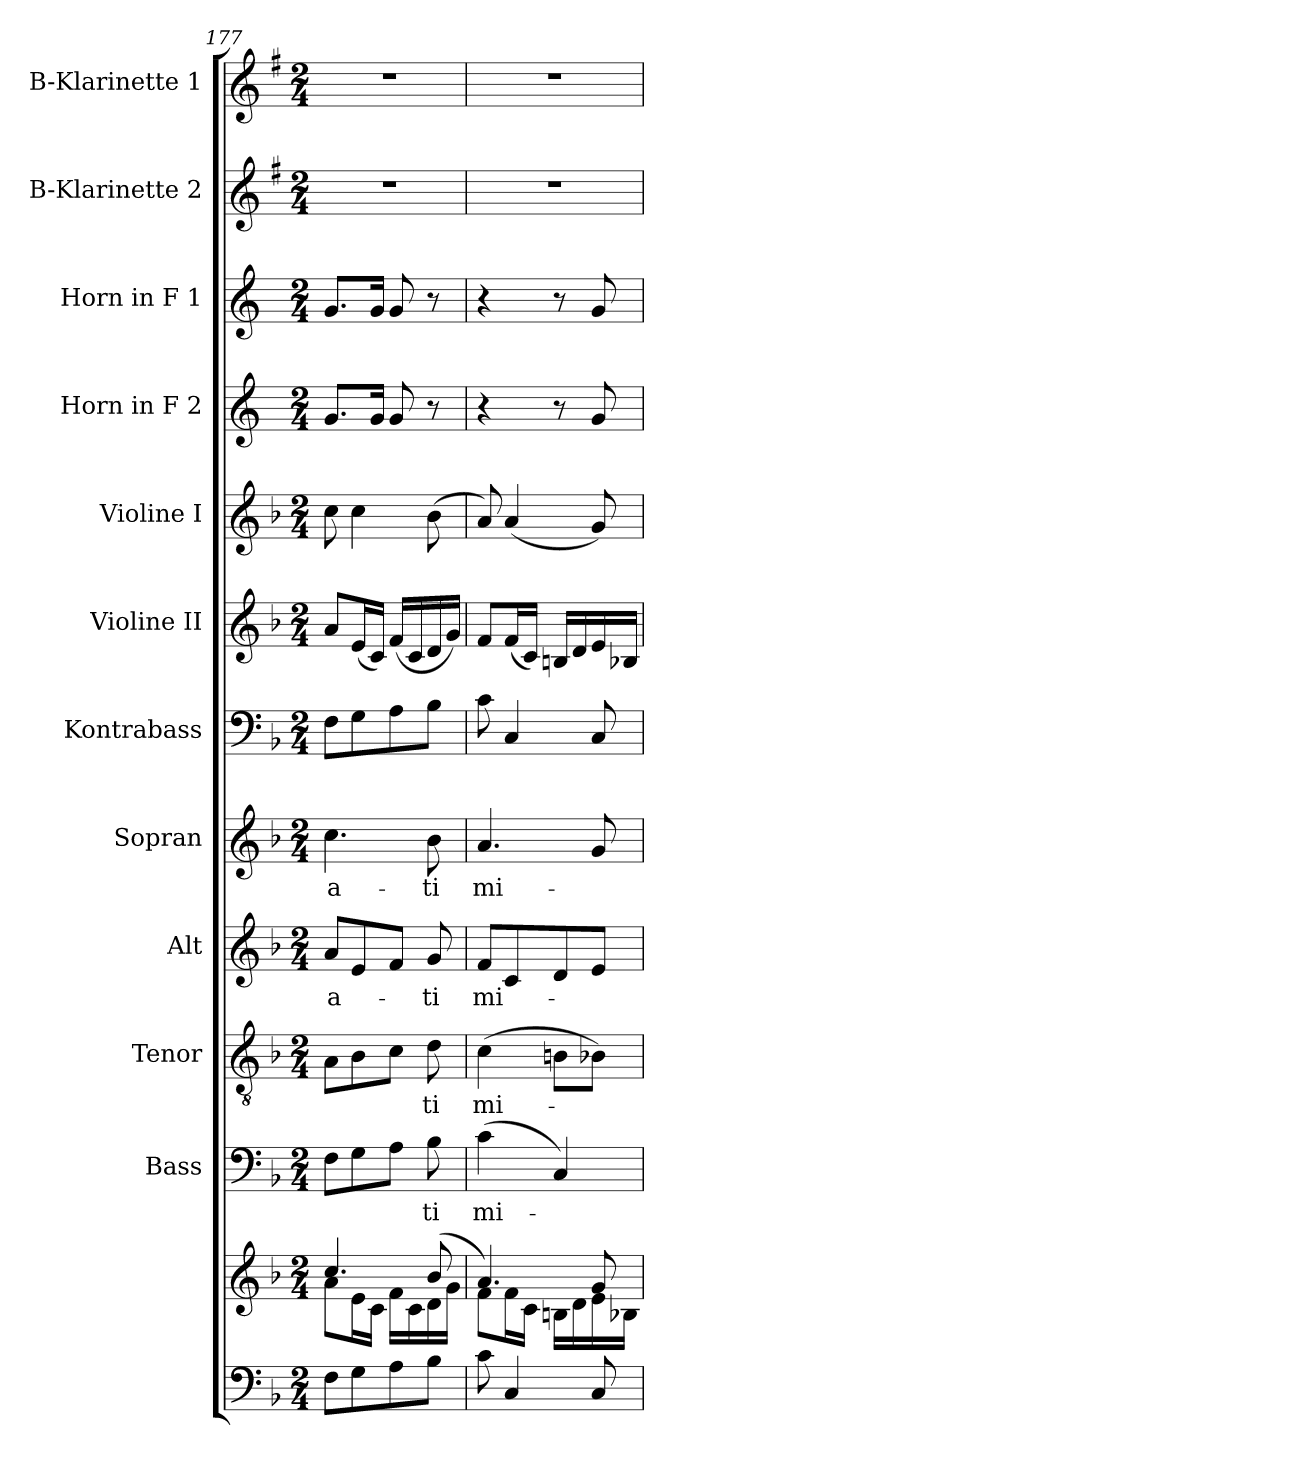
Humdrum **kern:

**kern	**kern	**kern	**text	**kern	**text	**kern	**text	**kern	**text	**kern	**kern	**kern	**kern	**kern	**kern	**kern
*part12	*part12	*part11	*part11	*part10	*part10	*part9	*part9	*part8	*part8	*part7	*part6	*part5	*part4	*part3	*part2	*part1
*staff13	*staff12	*staff11	*staff11	*staff10	*staff10	*staff9	*staff9	*staff8	*staff8	*staff7	*staff6	*staff5	*staff4	*staff3	*staff2	*staff1
*	*	*I"Bass	*	*I"Tenor	*	*I"Alt	*	*I"Sopran	*	*I"Kontrabass	*I"Violine II	*I"Violine I	*I"Horn in F 2	*I"Horn in F 1	*I"B-Klarinette 2	*I"B-Klarinette 1
*	*	*I'B.	*	*I'T.	*	*I'A.	*	*I'S.	*	*I'Kb.	*I'Vl. II	*I'Vl. I	*	*	*I'B Kl. 2	*I'B Kl. 1
!!LO:PB:g=z
*clefF4	*clefG2	*clefF4	*	*clefGv2	*	*clefG2	*	*clefG2	*	*clefF4	*clefG2	*clefG2	*clefG2	*clefG2	*clefG2	*clefG2
*	*	*	*	*	*	*	*	*	*	*ITrd7c12	*	*	*ITrd4c7	*ITrd4c7	*ITrd1c2	*ITrd1c2
*k[b-]	*k[b-]	*k[b-]	*	*k[b-]	*	*k[b-]	*	*k[b-]	*	*k[b-]	*k[b-]	*k[b-]	*k[b-]	*k[b-]	*k[b-]	*k[b-]
*F:	*F:	*F:	*	*F:	*	*F:	*	*F:	*	*F:	*F:	*F:	*F:	*F:	*F:	*F:
*M2/4	*M2/4	*M2/4	*	*M2/4	*	*M2/4	*	*M2/4	*	*M2/4	*M2/4	*M2/4	*M2/4	*M2/4	*M2/4	*M2/4
=177	=177	=177	=177	=177	=177	=177	=177	=177	=177	=177	=177	=177	=177	=177	=177	=177
*	*^	*	*	*	*	*	*	*	*	*	*	*	*	*	*	*
!	!	!	!	!	!	!	!	!LO:LY:b	!	!LO:LY:b	!	!	!	!	!	!	!
8F\L	4.cc/	8a\L	8F\L	.	8A\L	.	8a/L	-a-	4.cc\	-a-	8FF\L	8a/L	8cc\	8.c/L	8.c/L	2r	2r
8G\	.	16e\L	8G\	.	8B-\	.	8e/	.	.	.	8GG\	(<16e/L	4cc\	.	.	.	.
.	.	16c\JJ	.	.	.	.	.	.	.	.	.	16c/JJ)	.	16c/Jk	16c/Jk	.	.
8A\	.	16f\LL	8A\J	.	8c\J	.	8f/J	.	.	.	8AA\	(<16f/LL	.	8c/	8c/	.	.
.	.	16c\	.	.	.	.	.	.	.	.	.	16c/	.	.	.	.	.
!	!	!	!	!LO:LY:b	!	!LO:LY:b	!	!LO:LY:b	!	!LO:LY:b	!	!	!	!	!	!	!
8B-\J	(8b-/	16d\	8B-\	-ti	8d\	-ti	8g/	-ti	8b-\	-ti	8BB-\J	16d/	(>8b-\	8r	8r	.	.
.	.	16g\JJ	.	.	.	.	.	.	.	.	.	16g/JJ)	.	.	.	.	.
=178	=178	=178	=178	=178	=178	=178	=178	=178	=178	=178	=178	=178	=178	=178	=178	=178	=178
!	!	!	!	!LO:LY:b	!	!LO:LY:b	!	!LO:LY:b	!	!LO:LY:b	!	!	!	!	!	!	!
8c\	4.a/)	8f\L	(>4c\	mi-	(>4c\	mi-	8f/L	mi-	4.a/	mi-	8C\	8f/L	8a/)	4r	4r	2r	2r
4C/	.	16f\L	.	.	.	.	8c/	.	.	.	4CC/	(<16f/L	(<4a/	.	.	.	.
.	.	16c\JJ	.	.	.	.	.	.	.	.	.	16c/JJ)	.	.	.	.	.
.	.	16Bn\LL	4C/)	.	8Bn\L	.	8d/	.	.	.	.	16Bn/LL	.	8r	8r	.	.
.	.	16d\	.	.	.	.	.	.	.	.	.	16d/	.	.	.	.	.
8C/	8g/	16e\	.	.	8B-X\J)	.	8e/J	.	8g/	.	8CC/	16e/	8g/)	8c/	8c/	.	.
.	.	16B-X\JJ	.	.	.	.	.	.	.	.	.	16B-X/JJ	.	.	.	.	.
*	*v	*v	*	*	*	*	*	*	*	*	*	*	*	*	*	*	*
=	=	=	=	=	=	=	=	=	=	=	=	=	=	=	=	=
*-	*-	*-	*-	*-	*-	*-	*-	*-	*-	*-	*-	*-	*-	*-	*-	*-
